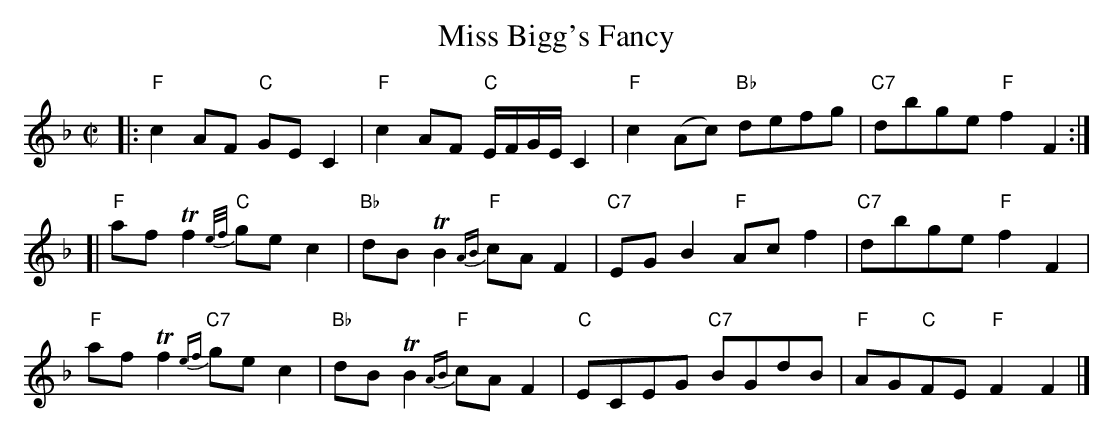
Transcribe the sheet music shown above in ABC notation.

X:1
T: Miss Bigg's Fancy
M: C|
L: 1/8
K:F
[|: "F" c2 AF "C" GE C2 | "F" c2 AF "C" E/F/G/E/ C2 |\
"F" c2 (Ac) "Bb" defg | "C7" dbge "F"  f2 F2 :|]
[| "F" af Tf2 {e/f/}"C"ge c2 | "Bb" dB TB2 {AB}"F"cA F2 |\
"C7"EG B2 "F"Ac f2 | "C7" dbge "F"f2 F2 |
"F" af Tf2 {ef}"C7"ge c2 | "Bb" dB TB2 {AB}"F"cA F2 |\
"C" ECEG "C7" BGdB | "F" AG"C"FE "F" F2 F2 |]
